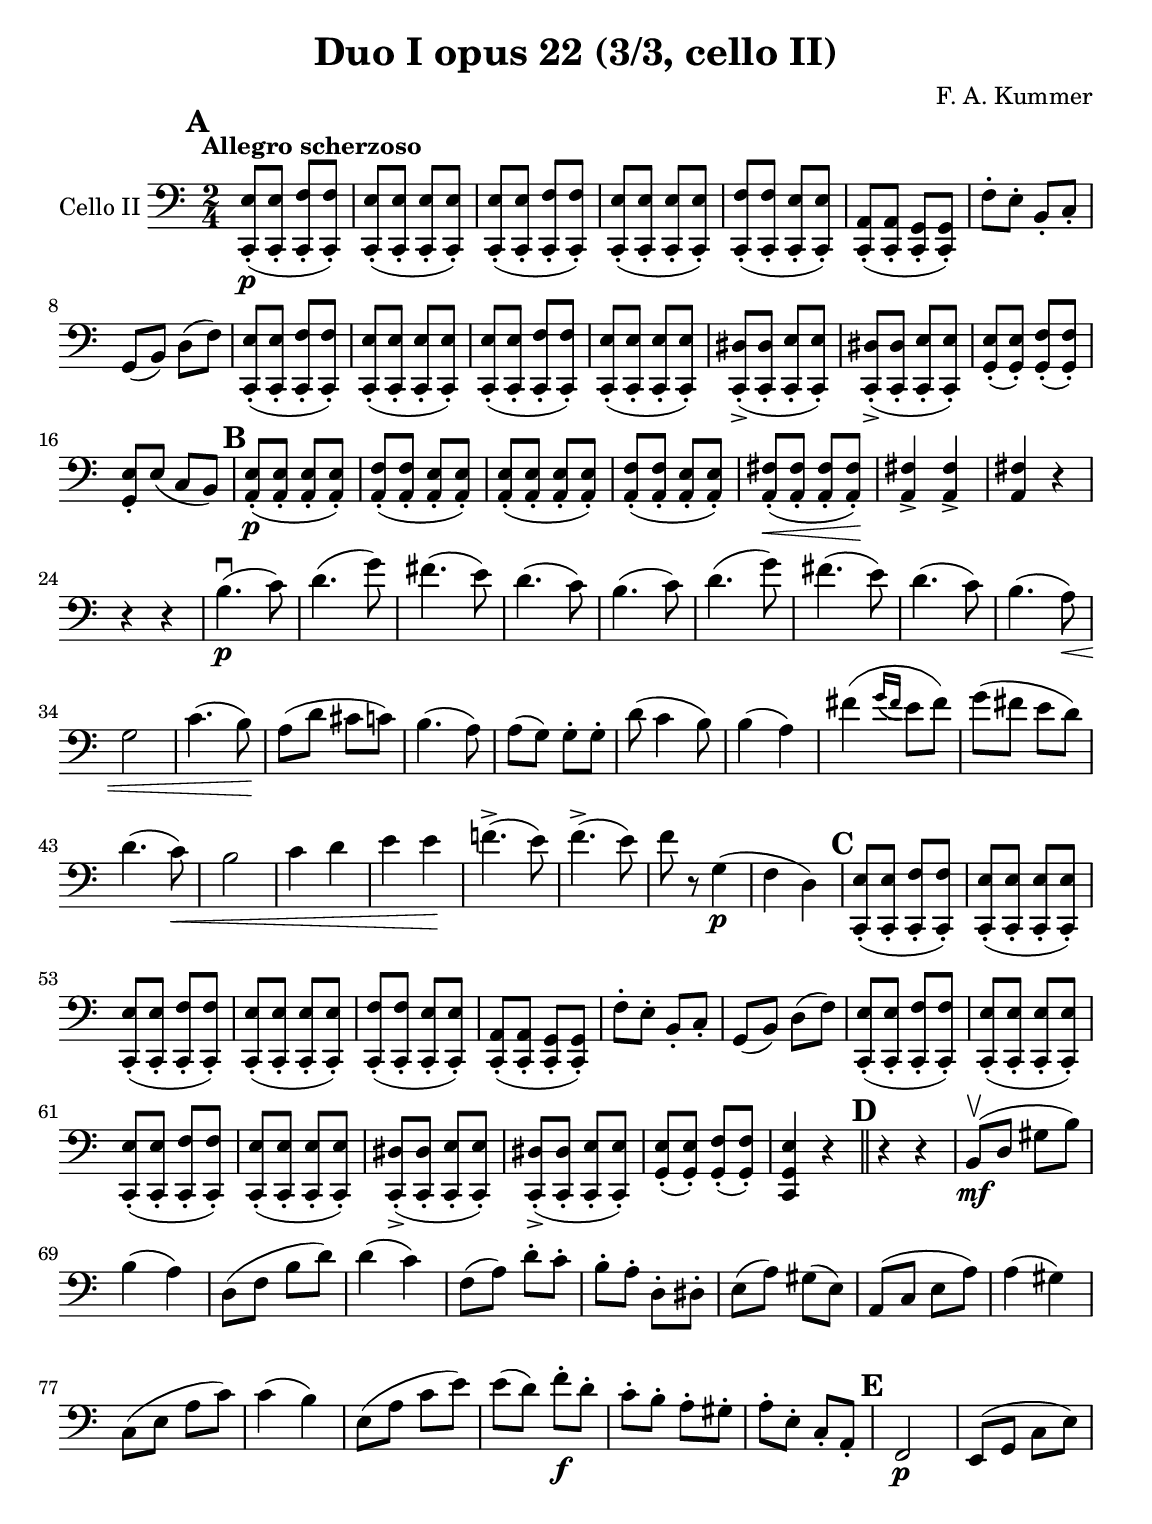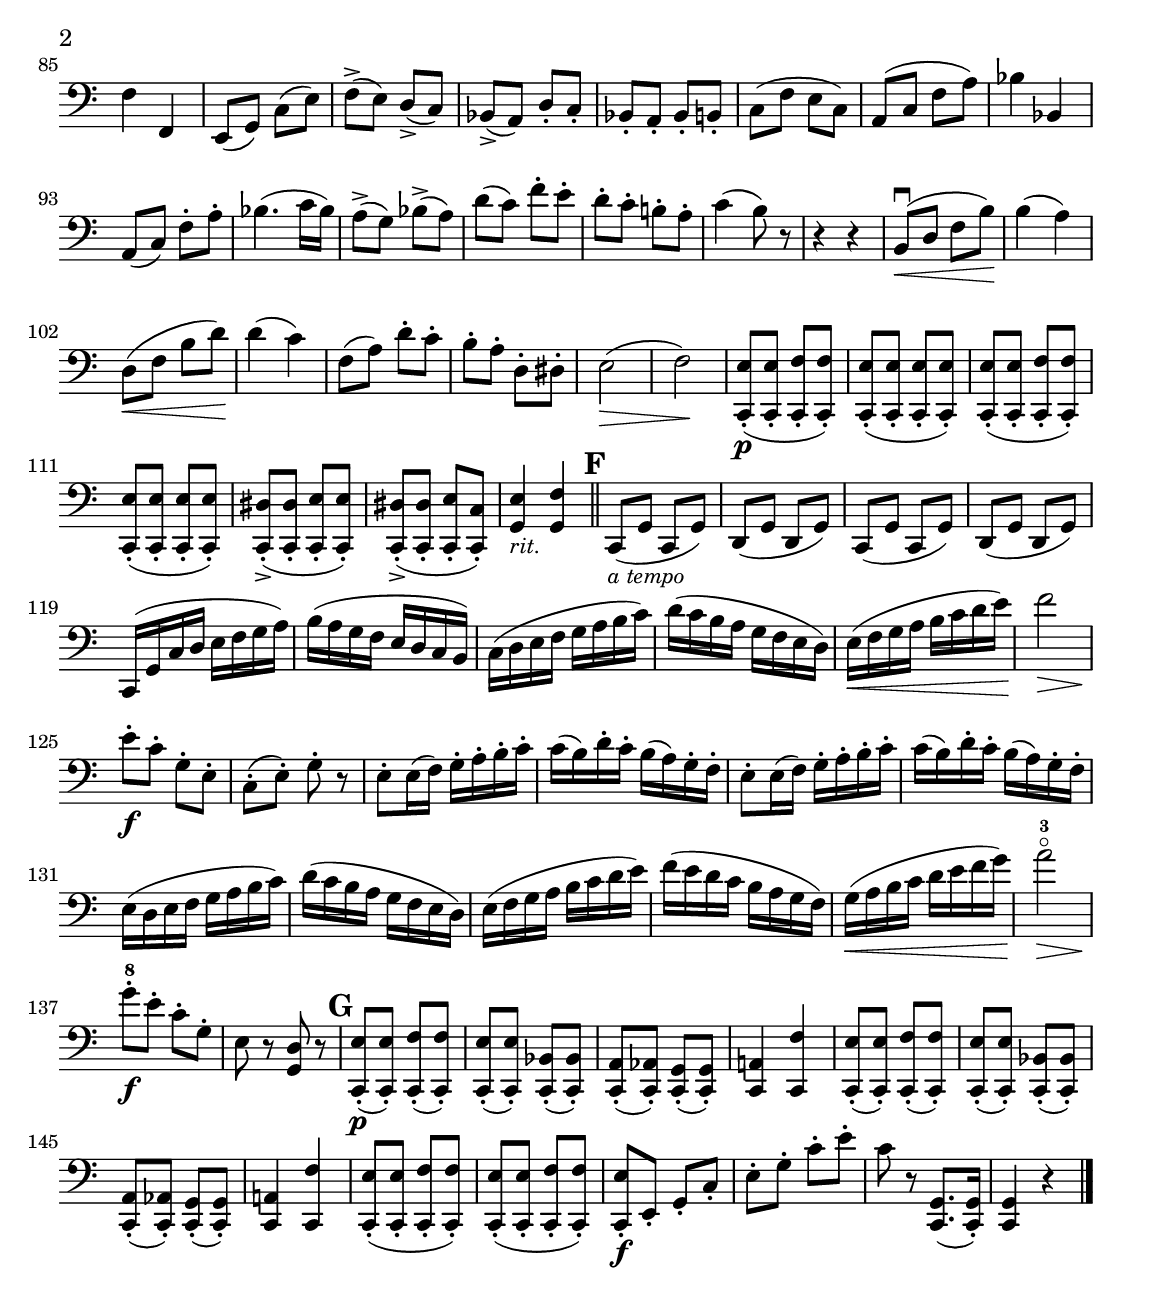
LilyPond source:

#(set-global-staff-size 21)

\version "2.18.2"

\header {
  title    = "Duo I opus 22 (3/3, cello II)"
  composer = "F. A. Kummer"
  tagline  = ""
}

\language "italiano"

% iPad Pro 12.9

\paper {
  paper-width  = 195\mm
  paper-height = 260\mm
}

\score {
  \new Staff
  \with {instrumentName = #"Cello II"}
  {
    \override Hairpin.to-barline = ##f
    \tempo "Allegro scherzoso"
    \time 2/4
    \key do \major
    \clef bass
    \mark \default
    <<do,8-.\p( mi8>>
    <<do,8-. mi8>>
    <<do,8-. fa8>>
    <<do,8-.) fa8>>                                                    % 1
    <<do,8-.( mi8>>
    <<do,8-. mi8>>
    <<do,8-. mi8>>
    <<do,8-.) mi8>>                                                    % 2
    <<do,8-.( mi8>>
    <<do,8-. mi8>>
    <<do,8-. fa8>>
    <<do,8-.) fa8>>                                                    % 3
    <<do,8-.( mi8>>
    <<do,8-. mi8>>
    <<do,8-. mi8>>
    <<do,8-.) mi8>>                                                    % 4
    <<do,8-.( fa8>>
    <<do,8-. fa8>>
    <<do,8-. mi8>>
    <<do,8-.) mi8>>                                                    % 5
    <<do,8-.( la,8>>
    <<do,8-. la,8>>
    <<do,8-. sol,8>>
    <<do,8-.) sol,8>>                                                  % 6
    fa8-. mi8-. si,8-. do8-.                                           % 7
    sol,8(si,8) re8(fa8)                                               % 8
    <<do,8-.( mi8>>
    <<do,8-. mi8>>
    <<do,8-. fa8>>
    <<do,8-.) fa8>>                                                    % 9
    <<do,8-.( mi8>>
    <<do,8-. mi8>>
    <<do,8-. mi8>>
    <<do,8-.) mi8>>                                                    % 10
    <<do,8-.( mi8>>
    <<do,8-. mi8>>
    <<do,8-. fa8>>
    <<do,8-.) fa8>>                                                    % 11
    <<do,8-.( mi8>>
    <<do,8-. mi8>>
    <<do,8-. mi8>>
    <<do,8-.) mi8>>                                                    % 12
    <<do,8-.->( red8>>
    <<do,8-. red8>>
    <<do,8-. mi8>>
    <<do,8-.) mi8>>                                                    % 13
    <<do,8-.->( red8>>
    <<do,8-. red8>>
    <<do,8-. mi8>>
    <<do,8-.) mi8>>                                                    % 14
    <<sol,8-.( mi8>>
    <<sol,8-.) mi8>>
    <<sol,8-.( fa8>>
    <<sol,8-.) fa8>>                                                   % 15
    <<sol,8-. mi8>>
    mi8(do8 si,8)                                                      % 16
    \mark \default
    <<la,8-.\p( mi8>>
    <<la,8-. mi8>>
    <<la,8-. mi8>>
    <<la,8-.) mi8>>                                                    % 17
    <<la,8-.( fa8>>
    <<la,8-. fa8>>
    <<la,8-. mi8>>
    <<la,8-.) mi8>>                                                    % 18
    <<la,8-.( mi8>>
    <<la,8-. mi8>>
    <<la,8-. mi8>>
    <<la,8-.) mi8>>                                                    % 19
    <<la,8-.( fa8>>
    <<la,8-. fa8>>
    <<la,8-. mi8>>
    <<la,8-.) mi8>>                                                    % 20
    <<la,8-.\<( fad8>>
    <<la,8-. fad8>>
    <<la,8-. fad8>>
    <<la,8-.)\! fad8>>                                                 % 21
    <<la,4-> fad4>>
    <<la,4-> fad4>>                                                    % 22
    <<la,4 fad4>> r4                                                   % 23
    r4 r4                                                              % 24
    si4.\p\downbow(do'8)                                               % 25
    re'4.(sol'8)                                                       % 26
    fad'4.(mi'8)                                                       % 27
    re'4.(do'8)                                                        % 28
    si4.(do'8)                                                         % 29
    re'4.(sol'8)                                                       % 30
    fad'4.(mi'8)                                                       % 31
    re'4.(do'8)                                                        % 32
    si4.(la8)\<                                                        % 33
    sol2                                                               % 34
    do'4.(si8)\!                                                       % 35
    la8(re'8 dod'8 do'8)                                               % 36
    si4.(la8)                                                          % 37
    la8(sol8) sol8-. sol8-.                                            % 38
    re'8(do'4 si8)                                                     % 39
    si4(la4)                                                           % 40
    fad'4(
    \appoggiatura {sol'16 fad'16}
    mi'8 fad'8)                                                        % 41
    sol'8(fad'8 mi'8 re'8)                                             % 42
    re'4.(do'8)\<                                                      % 43
    si2                                                                % 44
    do'4 re'4                                                          % 45
    mi'4 mi'4\!                                                        % 46
    fa'!4.->(mi'8)                                                     % 47
    fa'4.->(mi'8)                                                      % 48
    fa'8 r8 sol4\p(                                                    % 49
    fa4 re4)                                                           % 50
    \mark \default
    <<do,8-.( mi8>>
    <<do,8-. mi8>>
    <<do,8-. fa8>>
    <<do,8-.) fa8>>                                                    % 51
    <<do,8-.( mi8>>
    <<do,8-. mi8>>
    <<do,8-. mi8>>
    <<do,8-.) mi8>>                                                    % 52
    <<do,8-.( mi8>>
    <<do,8-. mi8>>
    <<do,8-. fa8>>
    <<do,8-.) fa8>>                                                    % 53
    <<do,8-.( mi8>>
    <<do,8-. mi8>>
    <<do,8-. mi8>>
    <<do,8-.) mi8>>                                                    % 54
    <<do,8-.( fa8>>
    <<do,8-. fa8>>
    <<do,8-. mi8>>
    <<do,8-.) mi8>>                                                    % 55
    <<do,8-.( la,8>>
    <<do,8-. la,8>>
    <<do,8-. sol,8>>
    <<do,8-.) sol,8>>                                                  % 56
    fa8-. mi8-. si,8-. do8-.                                           % 57
    sol,8(si,8) re8(fa8)                                               % 58
    <<do,8-.( mi8>>
    <<do,8-. mi8>>
    <<do,8-. fa8>>
    <<do,8-.) fa8>>                                                    % 59
    <<do,8-.( mi8>>
    <<do,8-. mi8>>
    <<do,8-. mi8>>
    <<do,8-.) mi8>>                                                    % 60
    <<do,8-.( mi8>>
    <<do,8-. mi8>>
    <<do,8-. fa8>>
    <<do,8-.) fa8>>                                                    % 61
    <<do,8-.( mi8>>
    <<do,8-. mi8>>
    <<do,8-. mi8>>
    <<do,8-.) mi8>>                                                    % 62
    <<do,8-.->( red8>>
    <<do,8-. red8>>
    <<do,8-. mi8>>
    <<do,8-.) mi8>>                                                    % 63
    <<do,8-.->( red8>>
    <<do,8-. red8>>
    <<do,8-. mi8>>
    <<do,8-.) mi8>>                                                    % 64
    <<sol,8-.( mi8>>
    <<sol,8-.) mi8>>
    <<sol,8-.( fa8>>
    <<sol,8-.) fa8>>                                                   % 65
    <<do,4 sol,4 mi4>> r4                                              % 66
    \bar "||"
    \mark \default
    r4 r4                                                              % 67
    si,8\mf\upbow(re8 sold8 si8)                                       % 68
    si4(la4)                                                           % 69
    re8(fa8 si8 re'8)                                                  % 70
    re'4(do'4)                                                         % 71
    fa8(la8) re'8-. do'8-.                                             % 72
    si8-. la8-. re8-. red8-.                                           % 73
    mi8(la8) sold8(mi8)                                                % 74
    la,8(do8 mi8 la8)                                                  % 75
    la4(sold4)                                                         % 76
    do8(mi8 la8 do'8)                                                  % 77
    do'4(si4)                                                          % 78
    mi8(la8 do'8 mi'8)                                                 % 79
    mi'8(re'8) fa'8\f-. re'8-.                                         % 80
    do'8-. si8-. la8-. sold8-.                                         % 81
    la8-. mi8-. do8-. la,8-.                                           % 82
    \mark \default
    fa,2\p                                                             % 83
    mi,8(sol,8 do8 mi8)                                                % 84
    fa4 fa,4                                                           % 85
    mi,8(sol,8) do8(mi8)                                               % 86
    fa8->(mi8) re8->(do8)                                              % 87
    sib,8->(la,8) re8-. do8-.                                          % 88
    sib,8-. la,8-. sib,8-. si,8-.                                      % 89
    do8(fa8 mi8 do8)                                                   % 90
    la,8(do8 fa8 la8)                                                  % 91
    sib4 sib,4                                                         % 92
    la,8(do8) fa8-. la8-.                                              % 93
    sib4.(do'16 sib16)                                                 % 94
    la8->(sol8) sib8->(la8)                                            % 95
    re'8(do'8) fa'8-. mi'8-.                                           % 96
    re'8-. do'8-. si!8-. la8-.                                         % 97
    do'4(si8) r8                                                       % 98
    r4 r4                                                              % 99
    si,8\downbow\<(re8 fa8 si8)\!                                      % 100
    si4(la4)                                                           % 101
    re8\<(fa8 si8 re'8)\!                                              % 102
    re'4(do'4)                                                         % 103
    fa8(la8) re'8-. do'8-.                                             % 104
    si8-. la8-. re8-. red8-.                                           % 105
    mi2\>(                                                             % 106
    fa2)\!                                                             % 107
    <<do,8-.\p( mi8>>
    <<do,8-. mi8>>
    <<do,8-. fa8>>
    <<do,8-.) fa8>>                                                    % 108
    <<do,8-.( mi8>>
    <<do,8-. mi8>>
    <<do,8-. mi8>>
    <<do,8-.) mi8>>                                                    % 109
    <<do,8-.( mi8>>
    <<do,8-. mi8>>
    <<do,8-. fa8>>
    <<do,8-.) fa8>>                                                    % 110
    <<do,8-.( mi8>>
    <<do,8-. mi8>>
    <<do,8-. mi8>>
    <<do,8-.) mi8>>                                                    % 111
    <<do,8-.->( red8>>
    <<do,8-. red8>>
    <<do,8-. mi8>>
    <<do,8-.) mi8>>                                                    % 112
    <<do,8-.->( red8>>
    <<do,8-. red8>>
    <<do,8-. mi8>>
    <<do,8-.) do8>>                                                    % 113
    <<sol,4_\markup{\small\italic "rit."} mi4>>
    <<sol,4 fa4>>                                                      % 114
    \bar "||"
    \mark \default
    do,8_\markup{\small\italic "a tempo"}(sol,8 do,8 sol,8)            % 115
    re,8(sol,8 re,8 sol,8)                                             % 116
    do,8(sol,8 do,8 sol,8)                                             % 117
    re,8(sol,8 re,8 sol,8)                                             % 118
    do,16(sol,16 do16 re16 mi16 fa16 sol16 la16)                       % 119
    si16(la16 sol16 fa16 mi16 re16 do16 si,16)                         % 120
    do16(re16 mi16 fa16 sol16 la16 si16 do'16)                         % 121
    re'16(do'16 si16 la16 sol16 fa16 mi16 re16)                        % 122
    mi16\<(fa16 sol16 la16 si16 do'16 re'16 mi'16)\!                   % 123
    fa'2\>                                                             % 124
    mi'8-.\!\f do'8-. sol8-. mi8-.                                     % 125
    do8-.(mi8-.) sol8-. r8                                             % 126
    mi8-. mi16(fa16) sol16-. la16-. si16-. do'16-.                     % 127
    do'16(si16) re'16-. do'16-. si16(la16) sol16-. fa16-.              % 128
    mi8-. mi16(fa16) sol16-. la16-. si16-. do'16-.                     % 129
    do'16(si16) re'16-. do'16-. si16(la16) sol16-. fa16-.              % 130
    mi16(re16 mi16 fa16 sol16 la16 si16 do'16)                         % 131
    re'16(do'16 si16 la16 sol16 fa16 mi16 re16)                        % 132
    mi16(fa16 sol16 la16 si16 do'16 re'16 mi'16)                       % 133
    fa'16(mi'16 re'16 do'16 si16 la16 sol16 fa16)                      % 134
    sol16\<(la16 si16 do'16 re'16 mi'16 fa'16 sol'16)\!                % 135
    la'2-3\flageolet\>                                                 % 136
    sol'8-8-.\!\f mi'8-. do'8-. sol8-.                                 % 137
    mi8 r8 <<sol,8 re8>> r8                                            % 138
    \mark \default
    <<do,8-.\p( mi8>>
    <<do,8-.) mi8>>
    <<do,8-.( fa8>>
    <<do,8-.) fa8>>                                                    % 139
    <<do,8-.( mi8>>
    <<do,8-.) mi8>>
    <<do,8-.( sib,8>>
    <<do,8-.) sib,8>>                                                  % 140
    <<do,8-.( la,8>>
    <<do,8-.) lab,8>>
    <<do,8-.( sol,8>>
    <<do,8-.) sol,8>>                                                  % 141
    <<do,4 la,!4>>
    <<do,4 fa4>>                                                       % 142
    <<do,8-.( mi8>>
    <<do,8-.) mi8>>
    <<do,8-.( fa8>>
    <<do,8-.) fa8>>                                                    % 143
    <<do,8-.( mi8>>
    <<do,8-.) mi8>>
    <<do,8-.( sib,8-.>>
    <<do,8-.) sib,8-.>>                                                % 144
    <<do,8-.( la,8>>
    <<do,8-.) lab,8>>
    <<do,8-.( sol,8>>
    <<do,8-.) sol,8>>                                                  % 145
    <<do,4 la,!4>> <<do,4 fa4>>                                        % 146
    <<do,8-.( mi8>>
    <<do,8-. mi8>>
    <<do,8-. fa8>>
    <<do,8-.) fa8>>                                                    % 147
    <<do,8-.( mi8>>
    <<do,8-. mi8>>
    <<do,8-. fa8>>
    <<do,8-.) fa8>>                                                    % 148
    <<do,8-.\f mi8>> mi,8-. sol,8-. do8-.                              % 149
    mi8-. sol8-. do'8-. mi'8-.                                         % 150
    do'8 r8 <<do,8.( sol,8.>> <<do,16-.) sol,16>>                      % 151
    <<do,4 sol,4>> r4                                                  % 152
    \bar "|."
   }
}